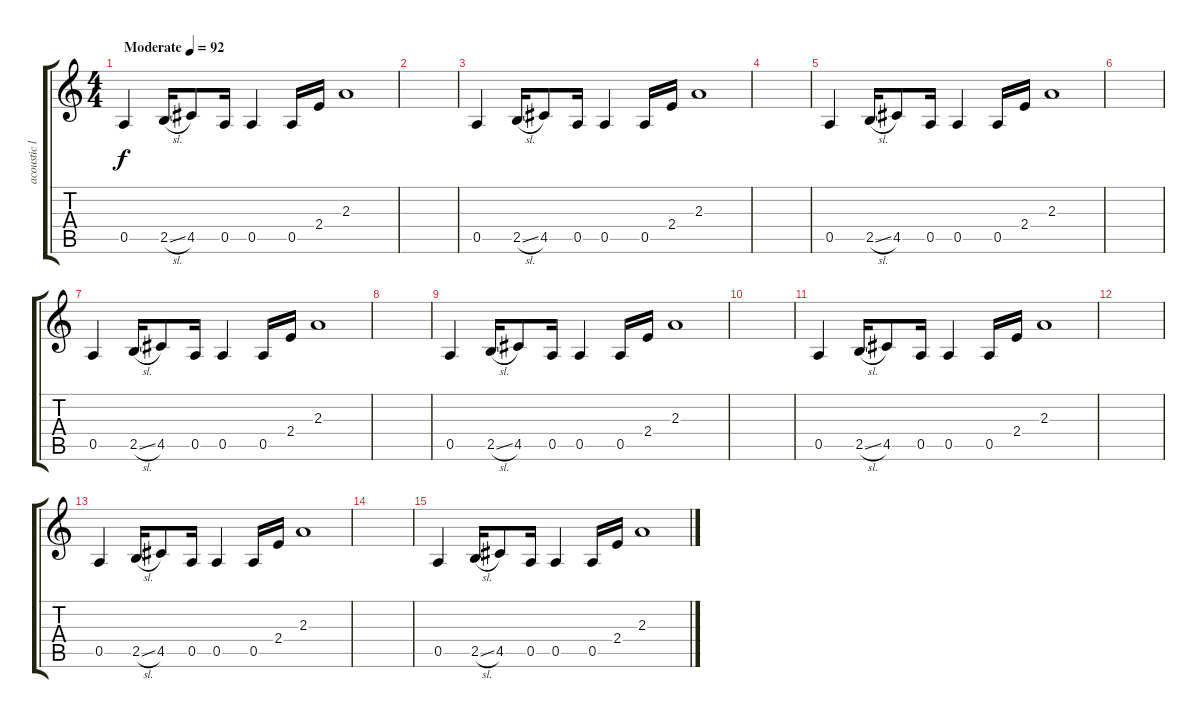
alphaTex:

\track ("acoustic lead" "acoustic l") {instrument electricguitarclean}
\staff {score tabs}
\tuning (E4 B3 G3 D3 A2 E2) {hide}
\ts (4 4)
\tempo (92 "Moderate")
\clef g2
\ks c
0.5.4{dy f instrument electricguitarclean} 2.5{sl}.16 4.5.8 0.5.16 0.5.4 0.5.16 2.4.16 2.3.1 |
|
0.5.4 2.5{sl}.16 4.5.8 0.5.16 0.5.4 0.5.16 2.4.16 2.3.1 |
|
0.5.4 2.5{sl}.16 4.5.8 0.5.16 0.5.4 0.5.16 2.4.16 2.3.1 |
|
0.5.4 2.5{sl}.16 4.5.8 0.5.16 0.5.4 0.5.16 2.4.16 2.3.1 |
|
0.5.4 2.5{sl}.16 4.5.8 0.5.16 0.5.4 0.5.16 2.4.16 2.3.1 |
|
0.5.4 2.5{sl}.16 4.5.8 0.5.16 0.5.4 0.5.16 2.4.16 2.3.1 |
|
0.5.4 2.5{sl}.16 4.5.8 0.5.16 0.5.4 0.5.16 2.4.16 2.3.1 |
|
0.5.4 2.5{sl}.16 4.5.8 0.5.16 0.5.4 0.5.16 2.4.16 2.3.1
